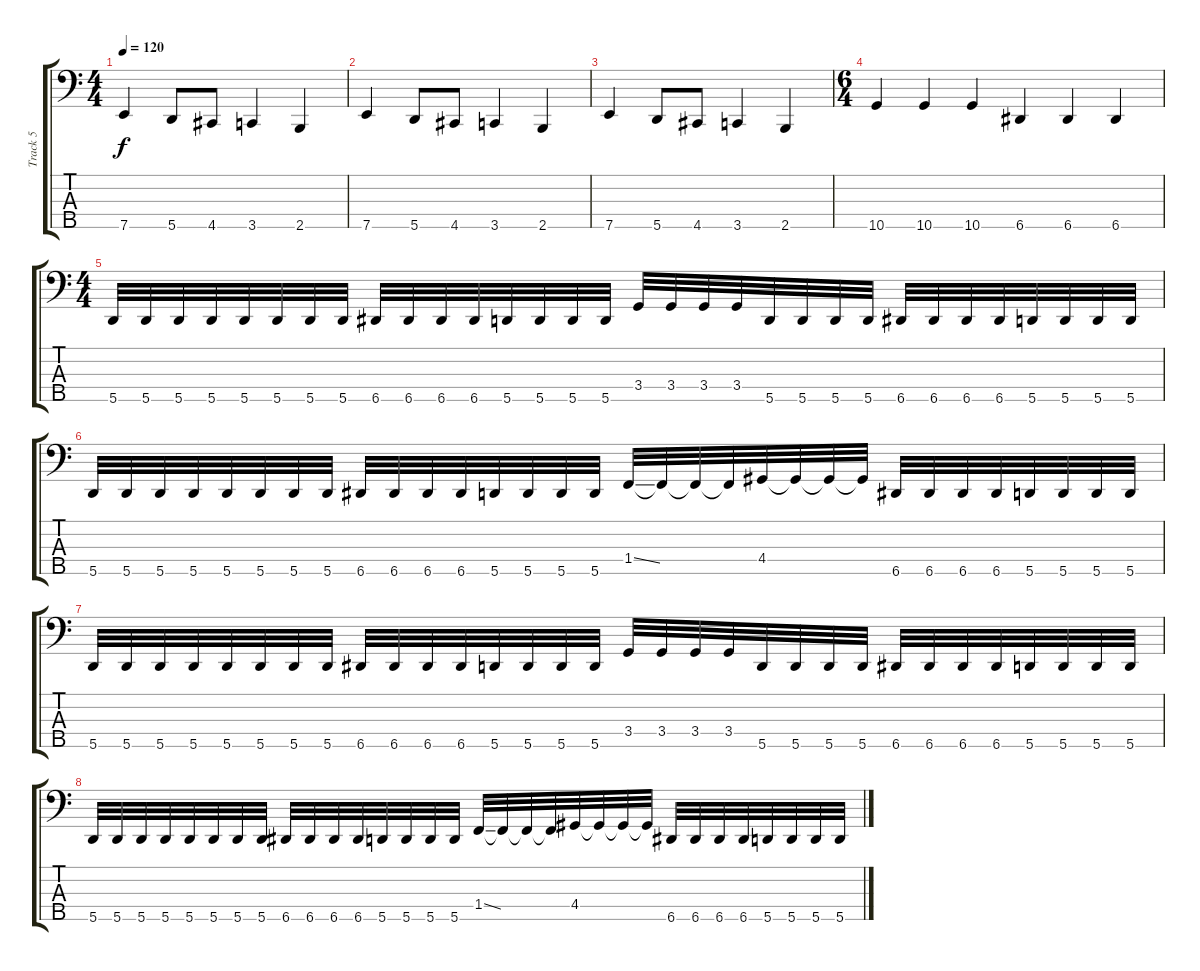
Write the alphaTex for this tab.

\track ("Track 5" "Track 5") {instrument electricbasspick}
\staff {score tabs}
\tuning (G2 D2 A1 E1 A0) {hide}
\ts (4 4)
\tempo 120
\clef f4
\ks c
7.5.4{dy f} 5.5.8 4.5.8 3.5.4 2.5.4 |
7.5.4 5.5.8 4.5.8 3.5.4 2.5.4 |
7.5.4 5.5.8 4.5.8 3.5.4 2.5.4 |
\ts (6 4)
10.5.4 10.5.4 10.5.4 6.5.4 6.5.4 6.5.4 |
\ts (4 4)
5.5.32 5.5.32 5.5.32 5.5.32 5.5.32 5.5.32 5.5.32 5.5.32 6.5.32 6.5.32 6.5.32 6.5.32 5.5.32 5.5.32 5.5.32 5.5.32 3.4.32 3.4.32 3.4.32 3.4.32 5.5.32 5.5.32 5.5.32 5.5.32 6.5.32 6.5.32 6.5.32 6.5.32 5.5.32 5.5.32 5.5.32 5.5.32 |
5.5.32 5.5.32 5.5.32 5.5.32 5.5.32 5.5.32 5.5.32 5.5.32 6.5.32 6.5.32 6.5.32 6.5.32 5.5.32 5.5.32 5.5.32 5.5.32 1.4{ss}.32 1.4{t}.32 1.4{t}.32 1.4{t}.32 4.4.32 4.4{t}.32 4.4{t}.32 4.4{t}.32 6.5.32 6.5.32 6.5.32 6.5.32 5.5.32 5.5.32 5.5.32 5.5.32 |
5.5.32 5.5.32 5.5.32 5.5.32 5.5.32 5.5.32 5.5.32 5.5.32 6.5.32 6.5.32 6.5.32 6.5.32 5.5.32 5.5.32 5.5.32 5.5.32 3.4.32 3.4.32 3.4.32 3.4.32 5.5.32 5.5.32 5.5.32 5.5.32 6.5.32 6.5.32 6.5.32 6.5.32 5.5.32 5.5.32 5.5.32 5.5.32 |
5.5.32 5.5.32 5.5.32 5.5.32 5.5.32 5.5.32 5.5.32 5.5.32 6.5.32 6.5.32 6.5.32 6.5.32 5.5.32 5.5.32 5.5.32 5.5.32 1.4{ss}.32 1.4{t}.32 1.4{t}.32 1.4{t}.32 4.4.32 4.4{t}.32 4.4{t}.32 4.4{t}.32 6.5.32 6.5.32 6.5.32 6.5.32 5.5.32 5.5.32 5.5.32 5.5.32
